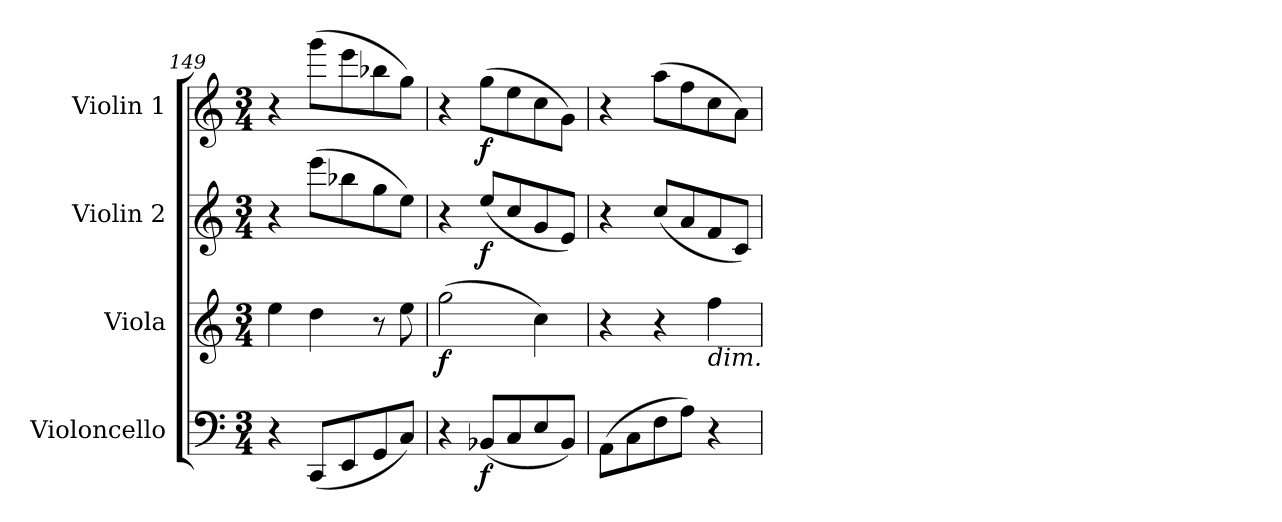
**kern	**dynam	**kern	**dynam	**kern	**dynam	**kern	**dynam
*part4	*part4	*part3	*part3	*part2	*part2	*part1	*part1
*staff4	*staff4	*staff3	*staff3	*staff2	*staff2	*staff1	*staff1
*I"Violoncello	*	*I"Viola	*	*I"Violin 2	*	*I"Violin 1	*
*I'Vc	*	*I'Vla	*	*I'Vln	*	*I'Vln	*
*clefF4	*	*clefG2	*	*clefG2	*	*clefG2	*
*k[]	*	*k[]	*	*k[]	*	*k[]	*
*M3/4	*	*M3/4	*	*M3/4	*	*M3/4	*
=149	=149	=149	=149	=149	=149	=149	=149
4r	.	4ee\	.	4r	.	4r	.
(8CC/L	.	4dd\	.	(8eee\L	.	(8ggg\L	.
8EE/	.	.	.	8bb-X\	.	8eee\	.
8GG/	.	8r	.	8gg\	.	8bb-X\	.
8C/J)	.	8ee\	.	8ee\J)	.	8gg\J)	.
=150	=150	=150	=150	=150	=150	=150	=150
!	!	!	!LO:DY:b	!	!	!	!
4r	.	(2gg\	f	4r	.	4r	.
!	!LO:DY:b	!	!	!	!LO:DY:b	!	!LO:DY:b
(8BB-X/L	f	.	.	(8ee/L	f	(8gg\L	f
8C/	.	.	.	8cc/	.	8ee\	.
8E/	.	4cc\)	.	8g/	.	8cc\	.
8BB-/J)	.	.	.	8e/J)	.	8g\J)	.
=151	=151	=151	=151	=151	=151	=151	=151
(8AA\L	.	4r	.	4r	.	4r	.
8C\	.	.	.	.	.	.	.
8F\	.	4r	.	(8cc/L	.	(8aa\L	.
8A\J)	.	.	.	8a/	.	8ff\	.
!	!	!LO:TX:b:i:t=dim.	!	!	!	!	!
4r	.	4ff\	.	8f/	.	8cc\	.
.	.	.	.	8c/J)	.	8a\J)	.
=	=	=	=	=	=	=	=
*-	*-	*-	*-	*-	*-	*-	*-
